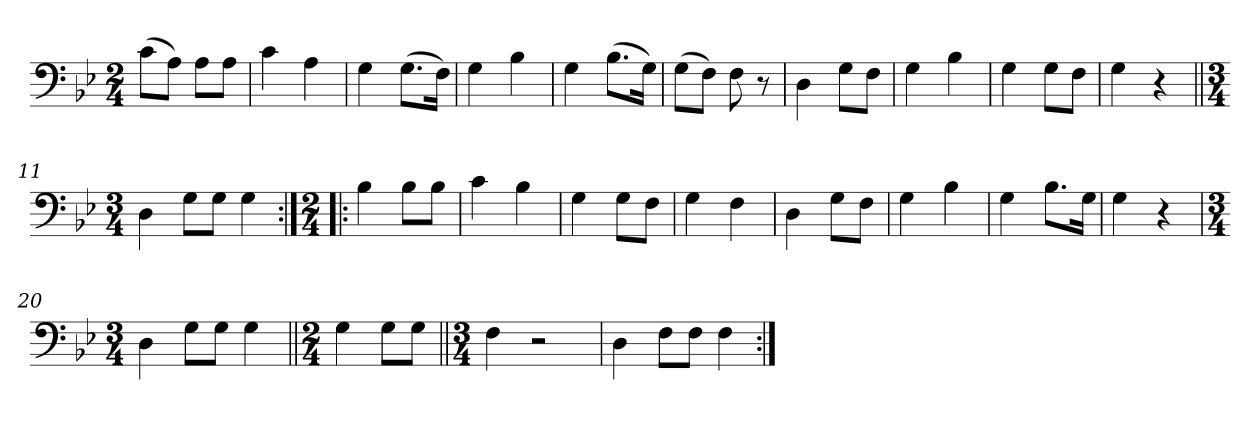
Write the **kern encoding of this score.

**kern
*part1
*staff1
*clefF4
*k[b-e-]
*M2/4
=1
(8c\L
8A\J)
8A\L
8A\J
=2
4c\
4A\
=3
4G\
(8.G\L
16F\Jk)
=4
4G\
4B-\
=5
4G\
(8.B-\L
16G\Jk)
=6
(8G\L
8F\J)
8F\
8r
=7
4D\
8G\L
8F\J
=8
4G\
4B-\
=9
4G\
8G\L
8F\J
=10
4G\
4r
=11||
*M3/4
4D\
8G\L
8G\J
4G\
=12:|!|:
*M2/4
4B-\
8B-\L
8B-\J
=13
4c\
4B-\
=14
4G\
8G\L
8F\J
=15
4G\
4F\
=16
4D\
8G\L
8F\J
=17
4G\
4B-\
=18
4G\
8.B-\L
16G\Jk
=19
4G\
4r
=20
*M3/4
4D\
8G\L
8G\J
4G\
=21||
*M2/4
4G\
8G\L
8G\J
=22||
*M3/4
4F\
2r
=23
4D\
8F\L
8F\J
4F\
=:|!
*-
